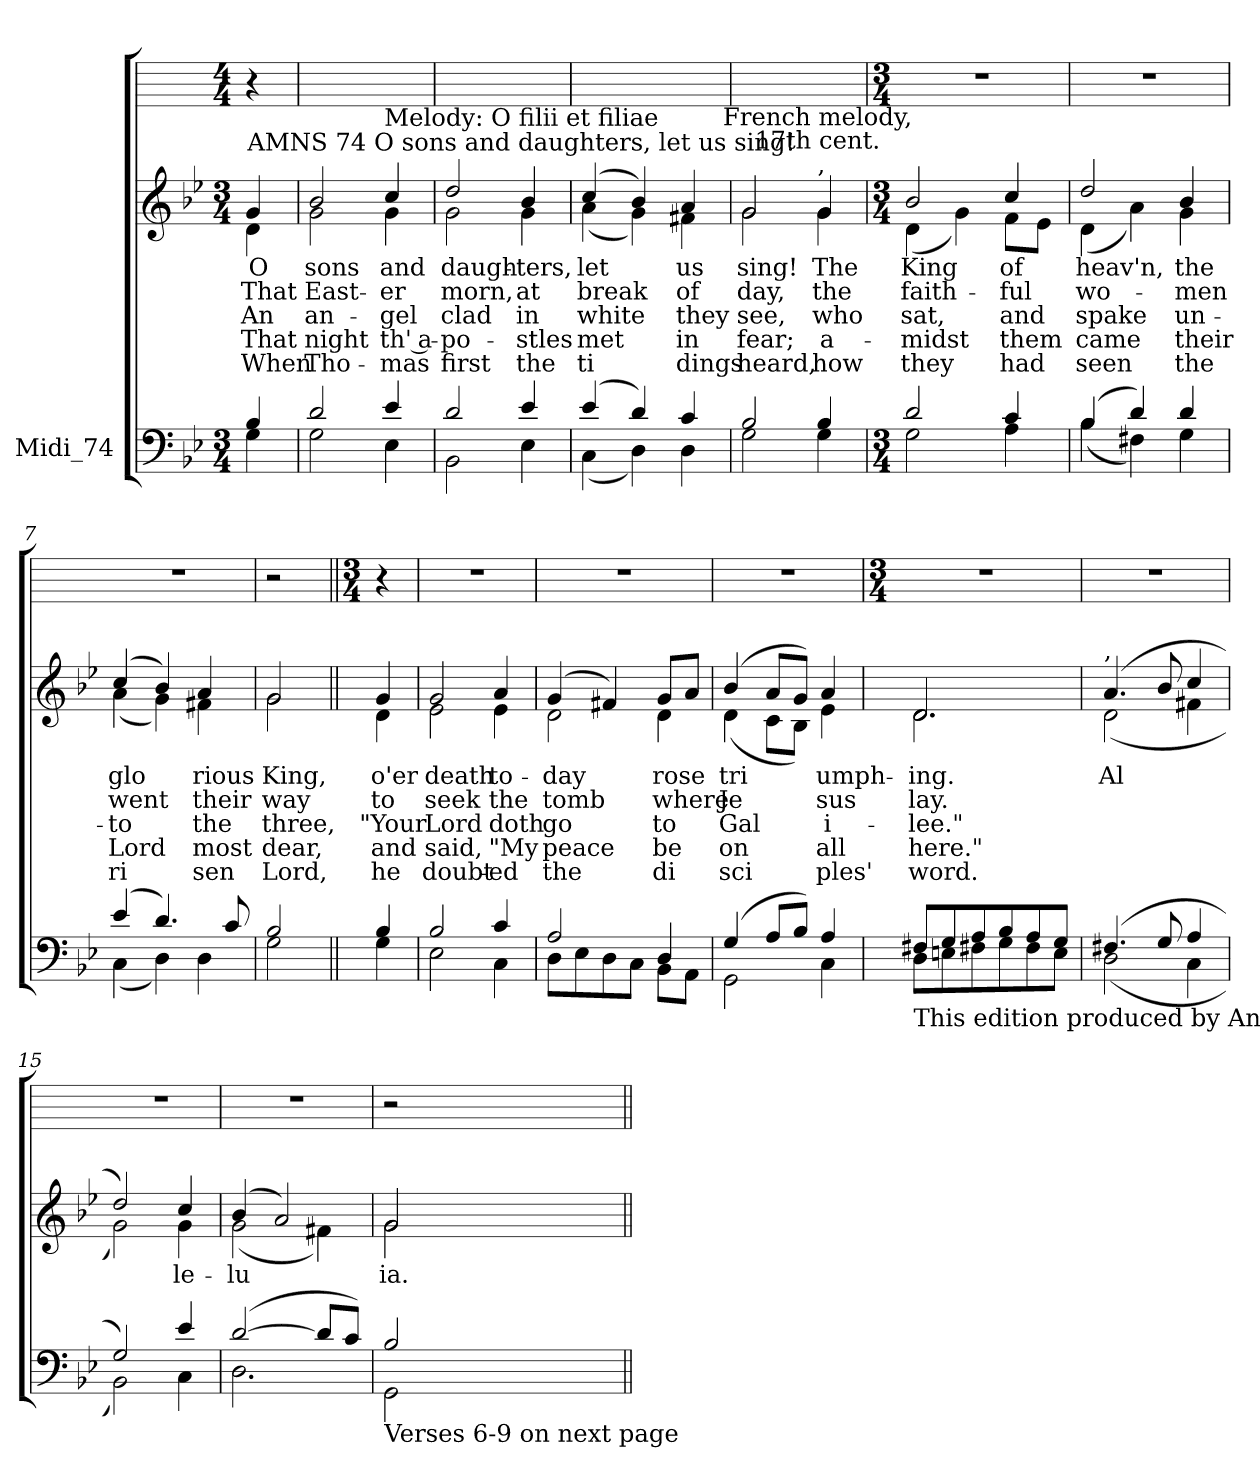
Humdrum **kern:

**kern	**kern	**text	**text	**text	**text	**text	**kern
*part3	*part2	*part2	*part2	*part2	*part2	*part2	*part1
*staff3	*staff2	*staff2	*staff2	*staff2	*staff2	*staff2	*staff1
*I"Midi_74	*	*	*	*	*	*	*
*clefF4	*clefG2	*	*	*	*	*	*
*k[b-e-]	*k[b-e-]	*	*	*	*	*	*
*B-:	*B-:	*	*	*	*	*	*
*M3/4	*M3/4	*	*	*	*	*	*M4/4
=	=	=	=	=	=	=	=
*^	*	*	*	*	*	*	*
!	!	!LO:TX:a:cj:t=J. Tisserand (d. 1419),\ntr. J. M. Neale (1818-1866)	!	!	!	!	!	!
!	!	!	!LO:LY:b	!LO:LY:b	!LO:LY:b	!LO:LY:b	!LO:LY:b	!
*	*	*^	*	*	*	*	*	*
4B-/	4G\	4g/	4d\	O	That	An	That	When	4r
=1	=1	=1	=1	=1	=1	=1	=1	=1	=1
!	!	!	!	!LO:LY:b	!LO:LY:b	!LO:LY:b	!LO:LY:b	!LO:LY:b	!
2d/	2G\	2b-/	2g\	sons	East-	-an-	-night	Tho-	2.r
!	!	!	!	!LO:LY:b	!LO:LY:b	!LO:LY:b	!LO:LY:b	!LO:LY:b	!
4e-/	4E-\	4cc/	4g\	-and	er	gel	th' a-	-mas	.
=2	=2	=2	=2	=2	=2	=2	=2	=2	=2
!	!	!	!	!LO:LY:b	!LO:LY:b	!LO:LY:b	!LO:LY:b	!LO:LY:b	!
2d/	2BB-\	2dd/	2g\	daugh-	-morn,	clad	po-	-first	2.r
!	!	!LO:TX:a:cj:t=AMNS 74 O sons and daughters, let us sing!	!	!	!	!	!	!	!
!	!	!LO:TX:a:cj:t=Melody&colon; O filii et filiae	!	!	!	!	!	!	!
!	!	!	!	!LO:LY:b	!LO:LY:b	!LO:LY:b	!LO:LY:b	!LO:LY:b	!
4e-/	4E-\	4b-/	4g\	ters,	at	in	stles	the	.
=3	=3	=3	=3	=3	=3	=3	=3	=3	=3
!	!	!	!	!LO:LY:b	!LO:LY:b	!LO:LY:b	!LO:LY:b	!LO:LY:b	!
(>4e-	(<4C\	(>4cc/	(<4a\	let	break	white	met	ti	2.r
4d/)	4D\)	4b-/)	4g\)	.	.	.	.	.	.
!	!	!	!	!LO:LY:b	!LO:LY:b	!LO:LY:b	!LO:LY:b	!LO:LY:b	!
4c/	4D\	4a/	4f#X\	us	of	they	in	dings	.
=4	=4	=4	=4	=4	=4	=4	=4	=4	=4
!	!	!	!	!LO:LY:b	!LO:LY:b	!LO:LY:b	!LO:LY:b	!LO:LY:b	!
2B-/	2G\	2g/	2g\	sing!	day,	see,	fear;	heard,	2.r
!	!	!LO:TX:a:t=,	!	!	!	!	!	!	!
!	!	!LO:TX:a:cj:t=French melody,\n17th cent.	!	!	!	!	!	!	!
!	!	!	!	!LO:LY:b	!LO:LY:b	!LO:LY:b	!LO:LY:b	!LO:LY:b	!
4B-/	4G\	4g/	4g\	The	the	who	a-	-how	.
!!LO:LB:g=z
=5	=5	=5	=5	=5	=5	=5	=5	=5	=5
*M3/4	*	*M3/4	*	*	*	*	*	*	*M3/4
!	!	!	!	!LO:LY:b	!LO:LY:b	!LO:LY:b	!LO:LY:b	!LO:LY:b	!
2d/	2G\	2b-/	(<4d\	King	faith-	-sat,	midst	they	2.r
.	.	.	4g\)	.	.	.	.	.	.
!	!	!	!	!LO:LY:b	!LO:LY:b	!LO:LY:b	!LO:LY:b	!LO:LY:b	!
4c/	4A\	4cc/	8f\L	of	ful	and	them	had	.
.	.	.	8e-\J	.	.	.	.	.	.
=6	=6	=6	=6	=6	=6	=6	=6	=6	=6
!	!	!	!	!LO:LY:b	!LO:LY:b	!LO:LY:b	!LO:LY:b	!LO:LY:b	!
(>4B-/	(<4B-\	2dd/	(<4d\	heav'n,	wo-	-spake	came	seen	2.r
4d/)	4F#X\)	.	4a\)	.	.	.	.	.	.
!	!	!	!	!LO:LY:b	!LO:LY:b	!LO:LY:b	!LO:LY:b	!LO:LY:b	!
4d/	4G\	4b-/	4g\	the	men	un-	-their	the	.
=7	=7	=7	=7	=7	=7	=7	=7	=7	=7
!	!	!	!	!LO:LY:b	!LO:LY:b	!LO:LY:b	!LO:LY:b	!LO:LY:b	!
(>4e-	(<4C\	(>4cc/	(<4a\	glo	went	to	Lord	ri	2.r
4.d/)	4D\)	4b-/)	4g\)	.	.	.	.	.	.
!	!	!	!	!LO:LY:b	!LO:LY:b	!LO:LY:b	!LO:LY:b	!LO:LY:b	!
.	4D\	4a/	4f#X\	rious	their	the	most	sen	.
8c/	.	.	.	.	.	.	.	.	.
=8	=8	=8	=8	=8	=8	=8	=8	=8	=8
!	!	!	!	!LO:LY:b	!LO:LY:b	!LO:LY:b	!LO:LY:b	!LO:LY:b	!
2B-/	2G\	2g/	2g\	King,	way	three,	dear,	Lord,	2r
!!LO:LB:g=z
=9||	=9||	=9||	=9||	=9||	=9||	=9||	=9||	=9||	=9||
*	*	*	*	*	*	*	*	*	*M3/4
!	!	!	!	!LO:LY:b	!LO:LY:b	!LO:LY:b	!LO:LY:b	!LO:LY:b	!
4B-/	4G\	4g/	4d\	o'er	to	"Your	and	he	4r
=10	=10	=10	=10	=10	=10	=10	=10	=10	=10
!	!	!	!	!LO:LY:b	!LO:LY:b	!LO:LY:b	!LO:LY:b	!LO:LY:b	!
2B-/	2E-\	2g/	2e-\	death	seek	Lord	said,	doubt-	2.r
!	!	!	!	!LO:LY:b	!LO:LY:b	!LO:LY:b	!LO:LY:b	!LO:LY:b	!
4c/	4C\	4a/	4e-\	-to-	-the	doth	"My	ed	.
=11	=11	=11	=11	=11	=11	=11	=11	=11	=11
!	!	!	!	!LO:LY:b	!LO:LY:b	!LO:LY:b	!LO:LY:b	!LO:LY:b	!
2A/	8D\L	(>4g/	2d\	day	tomb	go	peace	the	2.r
.	8E-\	.	.	.	.	.	.	.	.
.	8D\	4f#X/)	.	.	.	.	.	.	.
.	8C\J	.	.	.	.	.	.	.	.
!	!	!	!	!LO:LY:b	!LO:LY:b	!LO:LY:b	!LO:LY:b	!LO:LY:b	!
4D/	8BB-\L	8g/L	4d\	rose	where	to	be	di	.
.	8AA\J	8a/J	.	.	.	.	.	.	.
=12	=12	=12	=12	=12	=12	=12	=12	=12	=12
!	!	!	!	!LO:LY:b	!LO:LY:b	!LO:LY:b	!LO:LY:b	!LO:LY:b	!
(>4G/	2GG\	(>4b-/	(<4d\	tri	Je	Gal	on	sci	2.r
8A/L	.	8a/L	8c\L	.	.	.	.	.	.
8B-/J)	.	8g/J)	8B-\J)	.	.	.	.	.	.
!	!	!	!	!LO:LY:b	!LO:LY:b	!LO:LY:b	!LO:LY:b	!LO:LY:b	!
4A/	4C\	4a/	4e-\	umph-	-sus	i-	-all	ples'	.
!!LO:LB:g=z
=13	=13	=13	=13	=13	=13	=13	=13	=13	=13
*	*	*	*	*	*	*	*	*	*M3/4
!LO:TX:b:t=This edition produced by Andrew Sims, 2020	!	!	!	!	!	!	!	!	!
!	!	!	!	!LO:LY:b	!LO:LY:b	!LO:LY:b	!LO:LY:b	!LO:LY:b	!
8F#X/L	8D\L	2.d/	2.d\	ing.	lay.	lee."	here."	word.	2.r
8G/	8En\	.	.	.	.	.	.	.	.
8A/	8F#X\	.	.	.	.	.	.	.	.
8B-/	8G\	.	.	.	.	.	.	.	.
8A/	8F#\	.	.	.	.	.	.	.	.
8G/J	8E\J	.	.	.	.	.	.	.	.
=14	=14	=14	=14	=14	=14	=14	=14	=14	=14
!	!	!LO:TX:a:t=,	!	!	!	!	!	!	!
!	!	!	!	!LO:LY:b	!	!	!	!	!
(>4.F#X/	(<2D\	(>4.a/	(<2d\	Al	.	.	.	.	2.r
8G/	.	8b-/	.	.	.	.	.	.	.
4A/	4C\	4cc/	4f#X\	.	.	.	.	.	.
=15	=15	=15	=15	=15	=15	=15	=15	=15	=15
2G/)	2BB-\)	2dd/)	2g\)	.	.	.	.	.	2.r
!	!	!	!	!LO:LY:b	!	!	!	!	!
4e-/	4C\	4cc/	4g\	le-	.	.	.	.	.
=16	=16	=16	=16	=16	=16	=16	=16	=16	=16
!	!	!	!	!LO:LY:b	!	!	!	!	!
(>[2d/	2.D\	(>4b-/	(<2g\	-lu	.	.	.	.	2.r
.	.	2a/)	.	.	.	.	.	.	.
8d/L]	.	.	4f#X\)	.	.	.	.	.	.
8c/J)	.	.	.	.	.	.	.	.	.
=17	=17	=17	=17	=17	=17	=17	=17	=17	=17
!LO:TX:b:t=Verses 6-9 on next page	!	!	!	!	!	!	!	!	!
!	!	!	!	!LO:LY:b	!	!	!	!	!
2B-/	2GG\	2g/	2g\	ia.	.	.	.	.	2r
*v	*v	*	*	*	*	*	*	*	*
*	*v	*v	*	*	*	*	*	*
=||	=||	=||	=||	=||	=||	=||	=||
*-	*-	*-	*-	*-	*-	*-	*-
